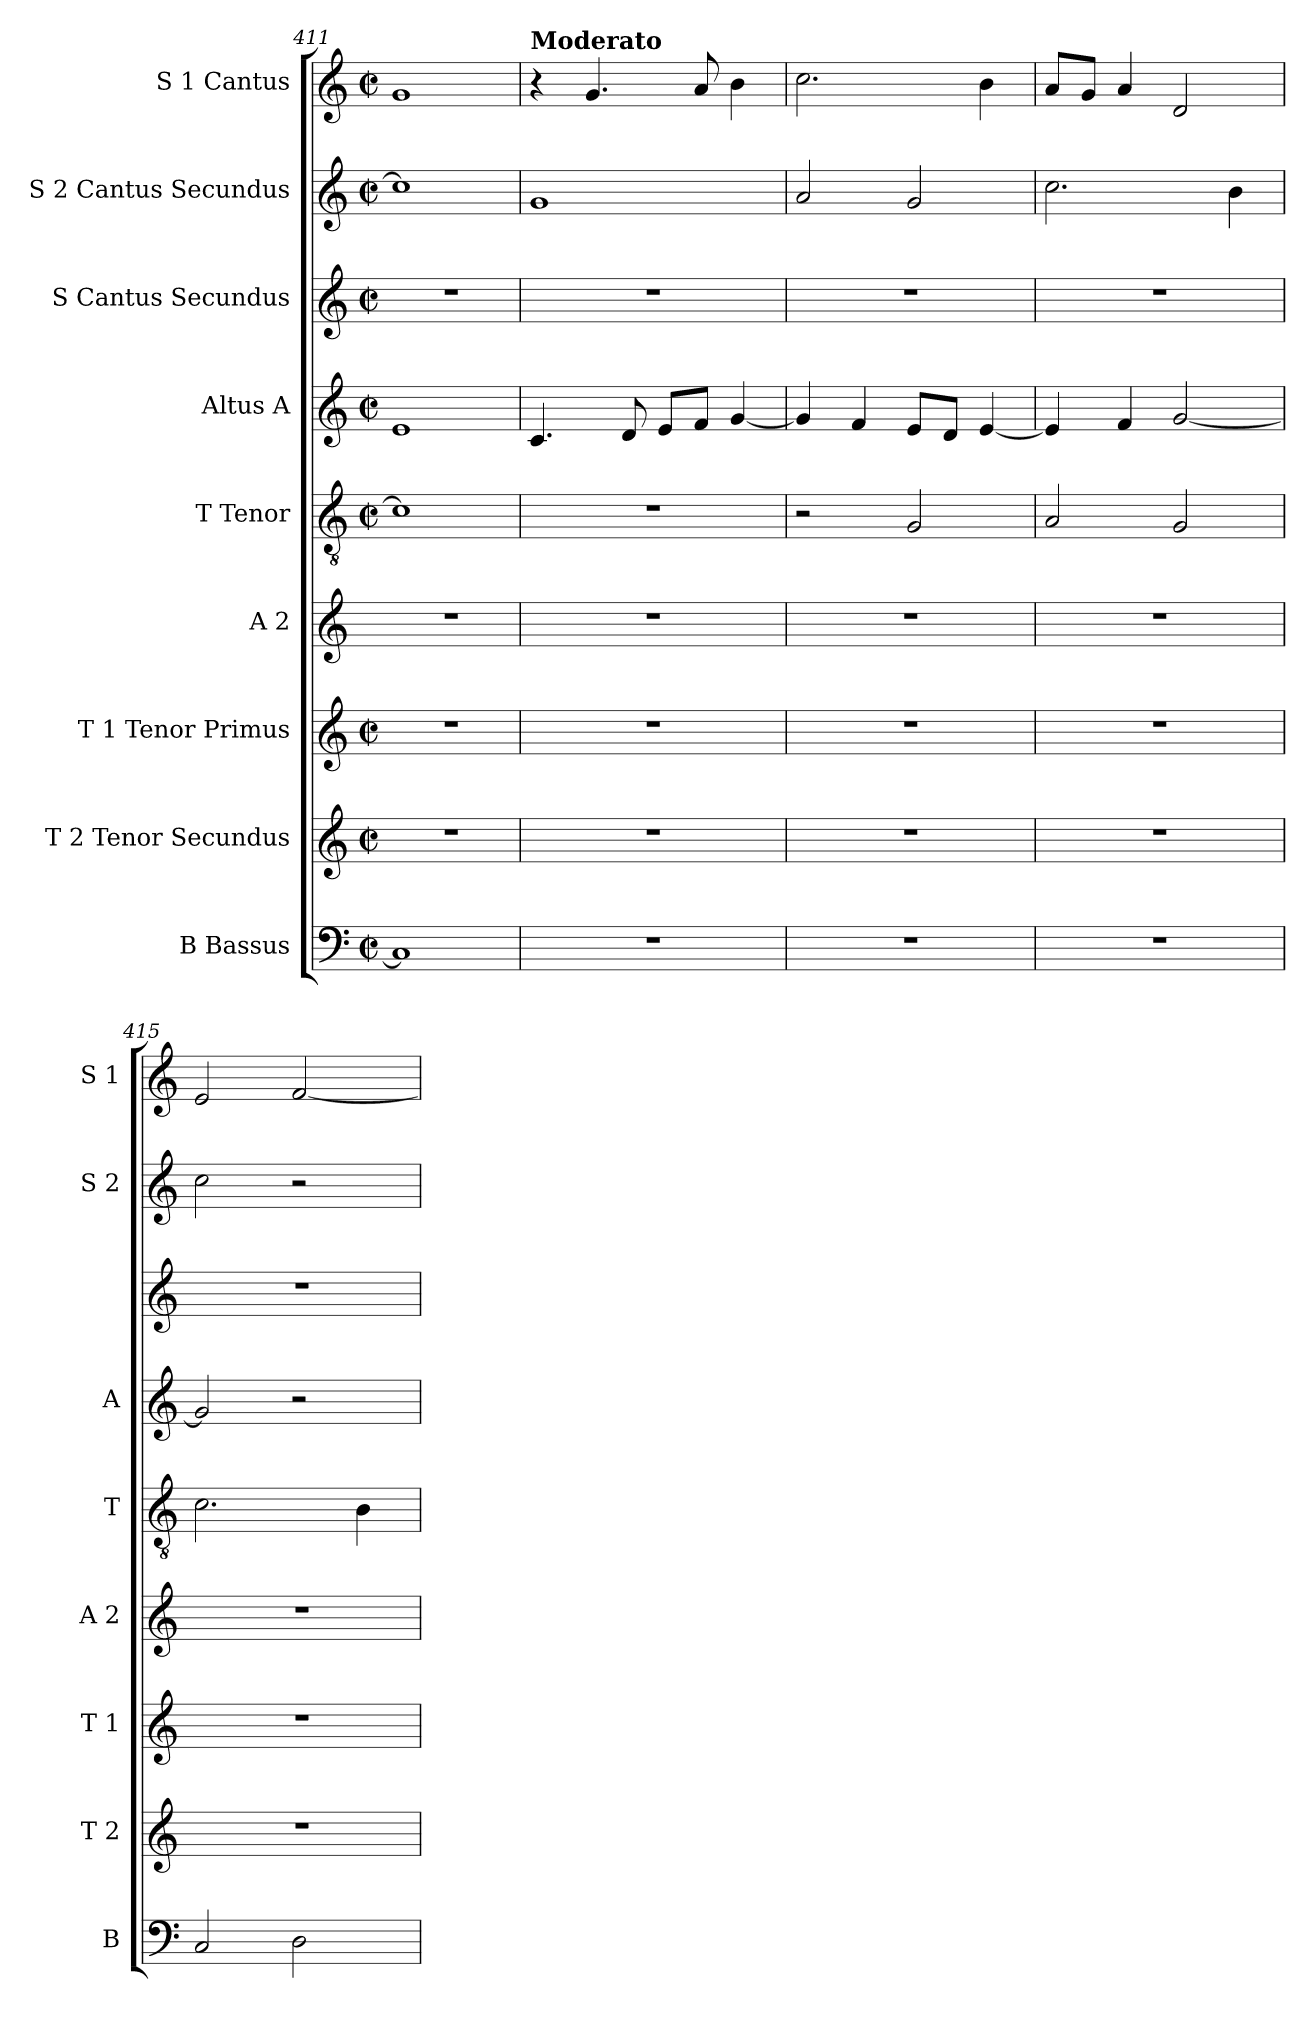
**kern	**kern	**kern	**kern	**kern	**kern	**kern	**kern	**kern
*part9	*part8	*part7	*part6	*part5	*part4	*part3	*part2	*part1
*staff9	*staff8	*staff7	*staff6	*staff5	*staff4	*staff3	*staff2	*staff1
*I"B Bassus	*I"T 2 Tenor Secundus	*I"T 1 Tenor Primus	*I"A 2	*I"T Tenor	*I"Altus A	*I"S Cantus Secundus	*I"S 2 Cantus Secundus	*I"S 1 Cantus
*I'B	*I'T 2	*I'T 1	*I'A 2	*I'T	*I'A	*	*I'S 2	*I'S 1
*clefF4	*clefG2	*clefG2	*clefG2	*clefGv2	*clefG2	*clefG2	*clefG2	*clefG2
*k[]	*k[]	*k[]	*k[]	*k[]	*k[]	*k[]	*k[]	*k[]
*C:	*C:	*C:	*C:	*C:	*C:	*C:	*C:	*C:
*M2/2	*M2/2	*M2/2	*	*M2/2	*M2/2	*M2/2	*M2/2	*M2/2
*met(c|)	*met(c|)	*met(c|)	*	*met(c|)	*met(c|)	*met(c|)	*met(c|)	*met(c|)
=411	=411	=411	=411	=411	=411	=411	=411	=411
1C]	1r	1r	1r	1c]	1e	1r	1cc]	1g
!!LO:PB:g=z
=412!	=412!	=412!	=412!	=412!	=412!	=412!	=412!	=412!
*	*	*	*	*	*	*	*	*MM110
!	!	!	!	!	!	!	!	!LO:TX:a:B:t=Moderato
1r	1r	1r	1r	1r	4.c/	1r	1g	4r
.	.	.	.	.	.	.	.	4.g/
.	.	.	.	.	8d/	.	.	.
.	.	.	.	.	8e/L	.	.	.
.	.	.	.	.	8f/J	.	.	8a/
.	.	.	.	.	[<4g/	.	.	4b\
=413	=413	=413	=413	=413	=413	=413	=413	=413
1r	1r	1r	1r	2r	4g/]	1r	2a/	2.cc\
.	.	.	.	.	4f/	.	.	.
.	.	.	.	2G/	8e/L	.	2g/	.
.	.	.	.	.	8d/J	.	.	.
.	.	.	.	.	[<4e/	.	.	4b\
=414	=414	=414	=414	=414	=414	=414	=414	=414
1r	1r	1r	1r	2A/	4e/]	1r	2.cc\	8a/L
.	.	.	.	.	.	.	.	8g/J
.	.	.	.	.	4f/	.	.	4a/
.	.	.	.	2G/	[<2g/	.	.	2d/
.	.	.	.	.	.	.	4b\	.
=415	=415	=415	=415	=415	=415	=415	=415	=415
2C/	1r	1r	1r	2.c\	2g/]	1r	2cc\	2e/
2D\	.	.	.	.	2r	.	2r	[<2f/
.	.	.	.	4B\	.	.	.	.
=	=	=	=	=	=	=	=	=
*-	*-	*-	*-	*-	*-	*-	*-	*-
